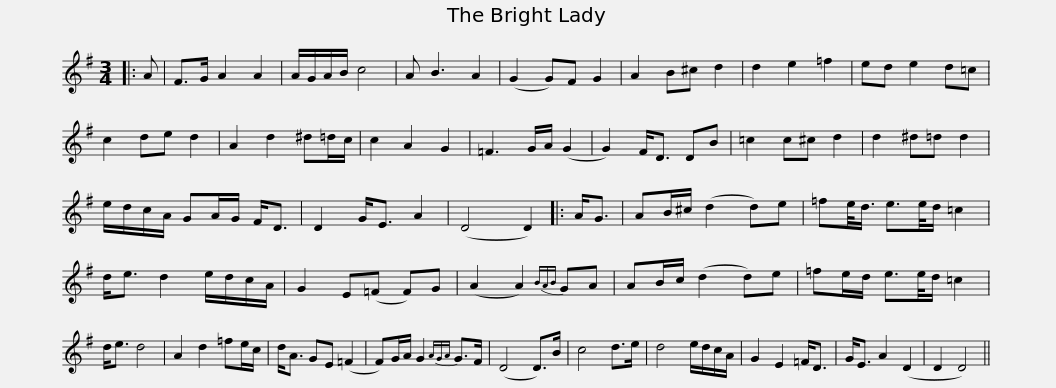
X:1
L:1/8
M:3/4
I:linebreak $
K:G
V:1 treble
V:1
|: A | F>G A2 A2 | A/G/A/B/ c4 | A B3 A2 | (G2 G)F G2 | %5
 A2 B^c d2 | d2 e2 =f2 | ed e2 d=c | c2 de d2 |$ A2 d2 ^d=d/c/ | %10
 c2 A2 G2 | =F3 G/A/ (G2 | G2) F<D DB | =c2 c^c d2 | d2 ^d=d d2 | %15
 e/d/c/A/ GA/G/ F<D | D2 G<E A2 |$ (D4 D2) |: A<G | AB/^c/ (d2 d)e | %20
 =fe/<d/ e3/2e/4d/ =c2 | d<e d2 e/d/c/A/ | G2 E(=F F)G | (A2 A2){BAB} GA | AB/c/ (d2 d)e |$ %25
 =fe/d/ e3/2e/4d/ =c2 | d<e d4 | A2 d2 =fe/c/ | d<A GE (=F2 | F)G/A/ G2{AGA} G>F | %30
 (D4 D>)B | c4 d>e | d4 e/d/c/A/ |$ G2 E2 =F<D | G<E A2 (D2 | %35
 D2 D4) || %36
